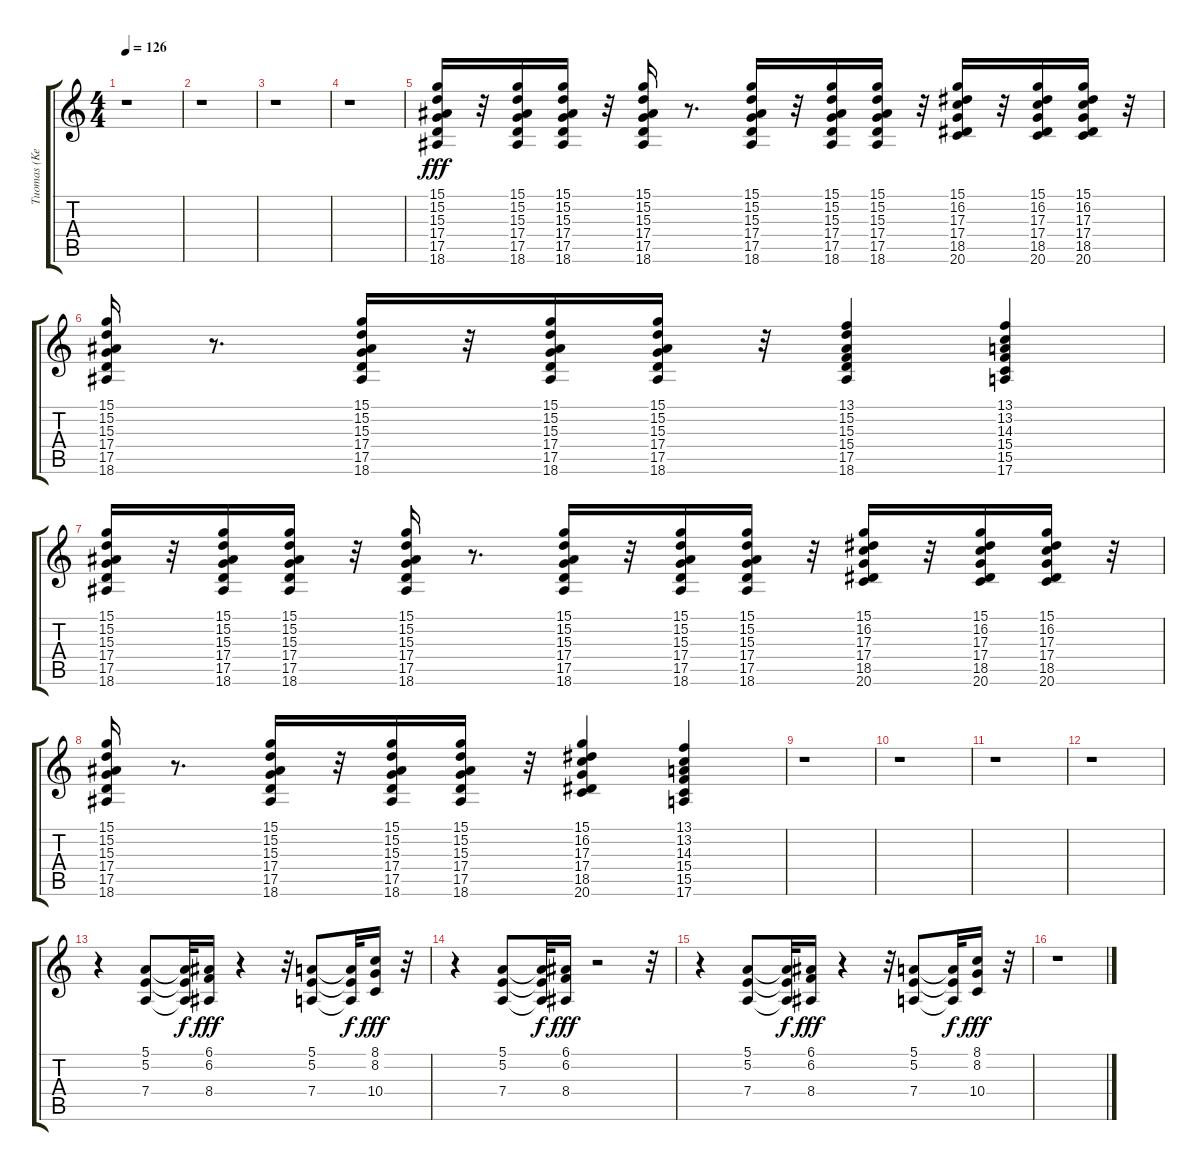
\track ("Tuomas (Keyboard 1)" "Tuomas (Ke") {instrument synthstrings1}
\staff {score tabs}
\tuning (E4 B3 G3 D3 A2 E2) {hide}
\ts (4 4)
\tempo 126
\clef g2
\ks c
r.1{dy fff} |
r.1 |
r.1 |
r.1 |
(15.1 15.2 15.3 17.4 17.5 18.6).16 r.32 (15.1 15.2 15.3 17.4 17.5 18.6).16 (15.1 15.2 15.3 17.4 17.5 18.6).16 r.32 (15.1 15.2 15.3 17.4 17.5 18.6).16 r.8{d} (15.1 15.2 15.3 17.4 17.5 18.6).16 r.32 (15.1 15.2 15.3 17.4 17.5 18.6).16 (15.1 15.2 15.3 17.4 17.5 18.6).16 r.32 (15.1 16.2 17.3 17.4 18.5 20.6).16 r.32 (15.1 16.2 17.3 17.4 18.5 20.6).16 (15.1 16.2 17.3 17.4 18.5 20.6).16 r.32 |
(15.1 15.2 15.3 17.4 17.5 18.6).16 r.8{d} (15.1 15.2 15.3 17.4 17.5 18.6).16 r.32 (15.1 15.2 15.3 17.4 17.5 18.6).16 (15.1 15.2 15.3 17.4 17.5 18.6).16 r.32 (13.1 15.2 15.3 15.4 17.5 18.6).4 (13.1 13.2 14.3 15.4 15.5 17.6).4 |
(15.1 15.2 15.3 17.4 17.5 18.6).16 r.32 (15.1 15.2 15.3 17.4 17.5 18.6).16 (15.1 15.2 15.3 17.4 17.5 18.6).16 r.32 (15.1 15.2 15.3 17.4 17.5 18.6).16 r.8{d} (15.1 15.2 15.3 17.4 17.5 18.6).16 r.32 (15.1 15.2 15.3 17.4 17.5 18.6).16 (15.1 15.2 15.3 17.4 17.5 18.6).16 r.32 (15.1 16.2 17.3 17.4 18.5 20.6).16 r.32 (15.1 16.2 17.3 17.4 18.5 20.6).16 (15.1 16.2 17.3 17.4 18.5 20.6).16 r.32 |
(15.1 15.2 15.3 17.4 17.5 18.6).16 r.8{d} (15.1 15.2 15.3 17.4 17.5 18.6).16 r.32 (15.1 15.2 15.3 17.4 17.5 18.6).16 (15.1 15.2 15.3 17.4 17.5 18.6).16 r.32 (15.1 16.2 17.3 17.4 18.5 20.6).4 (13.1 13.2 14.3 15.4 15.5 17.6).4 |
r.1 |
r.1 |
r.1 |
r.1 |
r.4 (5.1 5.2 7.4).8 (5.1{t} 5.2{t} 7.4{t}).32{dy f} (6.1 6.2 8.4).16{dy fff} r.4 r.32 (5.1 5.2 7.4).8 (5.1{t} 5.2{t} 7.4{t}).32{dy f} (8.1 8.2 10.4).16{dy fff} r.32 |
r.4 (5.1 5.2 7.4).8 (5.1{t} 5.2{t} 7.4{t}).32{dy f} (6.1 6.2 8.4).16{dy fff} r.2 r.32 |
r.4 (5.1 5.2 7.4).8 (5.1{t} 5.2{t} 7.4{t}).32{dy f} (6.1 6.2 8.4).16{dy fff} r.4 r.32 (5.1 5.2 7.4).8 (5.1{t} 5.2{t} 7.4{t}).32{dy f} (8.1 8.2 10.4).16{dy fff} r.32 |
r.1
